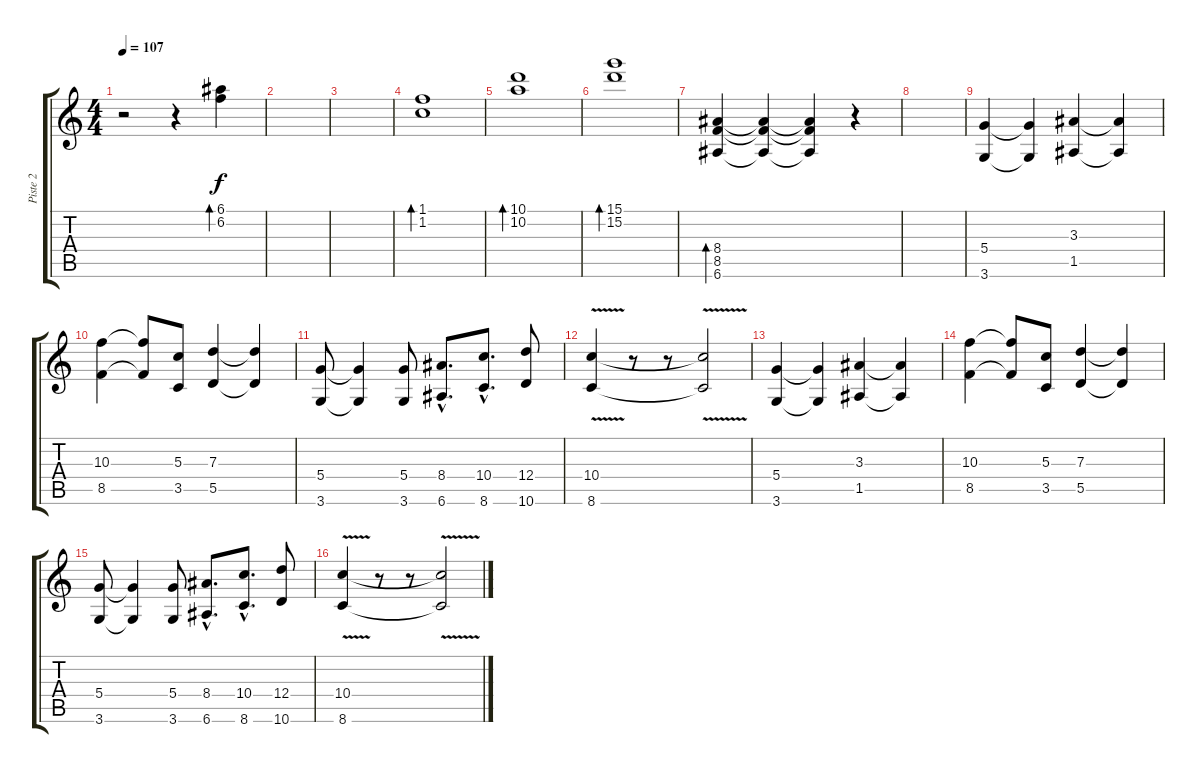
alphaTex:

\track ("Piste 2" "Piste 2") {instrument electricguitarclean}
\staff {score tabs}
\tuning (E4 B3 G3 D3 A2 E2) {hide}
\ts (4 4)
\tempo 107
\clef g2
\ks c
r.2{dy f} r.4 (6.1 6.2).4{bd 480} |
|
|
(1.1 1.2).1{bd 480} |
(10.1 10.2).1{bd 480} |
(15.1 15.2).1{bd 480} |
(8.4 8.5 6.6).4{bd 480} (8.4{t} 8.5{t} 6.6{t}).4 (8.4{t} 8.5{t} 6.6{t}).4 r.4 |
|
(5.4 3.6).4 (5.4{t} 3.6{t}).4 (3.3 1.5).4 (3.3{t} 1.5{t}).4 |
(10.3 8.5).4 (10.3{t} 8.5{t}).8 (5.3 3.5).8 (7.3 5.5).4 (7.3{t} 5.5{t}).4 |
(5.4 3.6).8 (5.4{t} 3.6{t}).4 (5.4 3.6).8 (8.4{hac} 6.6{hac}).8{d} (10.4{hac} 8.6{hac}).8{d} (12.4 10.6).8 |
(10.4{v} 8.6{v}).4 r.8 r.8 (10.4{t} 8.6{t}).2 |
(5.4 3.6).4 (5.4{t} 3.6{t}).4 (3.3 1.5).4 (3.3{t} 1.5{t}).4 |
(10.3 8.5).4 (10.3{t} 8.5{t}).8 (5.3 3.5).8 (7.3 5.5).4 (7.3{t} 5.5{t}).4 |
(5.4 3.6).8 (5.4{t} 3.6{t}).4 (5.4 3.6).8 (8.4{hac} 6.6{hac}).8{d} (10.4{hac} 8.6{hac}).8{d} (12.4 10.6).8 |
(10.4{v} 8.6{v}).4 r.8 r.8 (10.4{t} 8.6{t}).2
